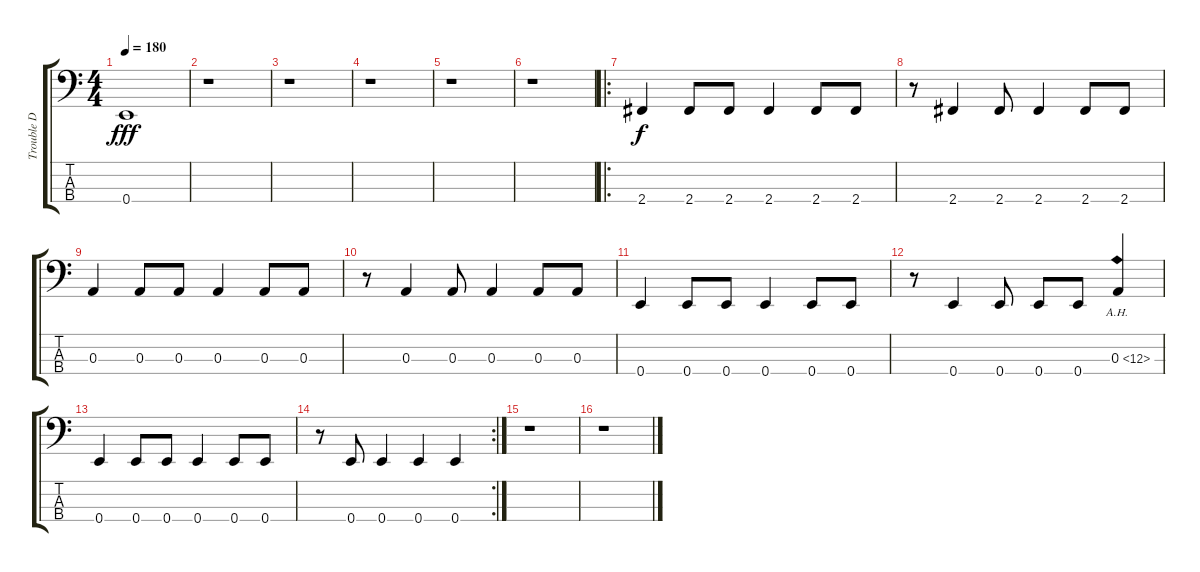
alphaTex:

\track ("Trouble D" "Trouble D") {instrument electricbassfinger}
\staff {score tabs}
\tuning (G2 D2 A1 E1) {hide}
\ts (4 4)
\tempo 180
\clef f4
\ks c
0.4.1{dy fff} |
r.1 |
r.1 |
r.1 |
r.1 |
r.1 |
\ro
2.4.4{dy f instrument acousticbass} 2.4.8 2.4.8 2.4.4 2.4.8 2.4.8 |
r.8 2.4.4 2.4.8 2.4.4 2.4.8 2.4.8 |
0.3.4 0.3.8 0.3.8 0.3.4 0.3.8 0.3.8 |
r.8 0.3.4 0.3.8 0.3.4 0.3.8 0.3.8 |
0.4.4 0.4.8 0.4.8 0.4.4 0.4.8 0.4.8 |
r.8 0.4.4 0.4.8 0.4.8 0.4.8 0.3{ah 12}.4 |
0.4.4 0.4.8 0.4.8 0.4.4 0.4.8 0.4.8 |
\rc 2
r.8 0.4.8 0.4.4 0.4.4 0.4.4 |
r.1 |
r.1
